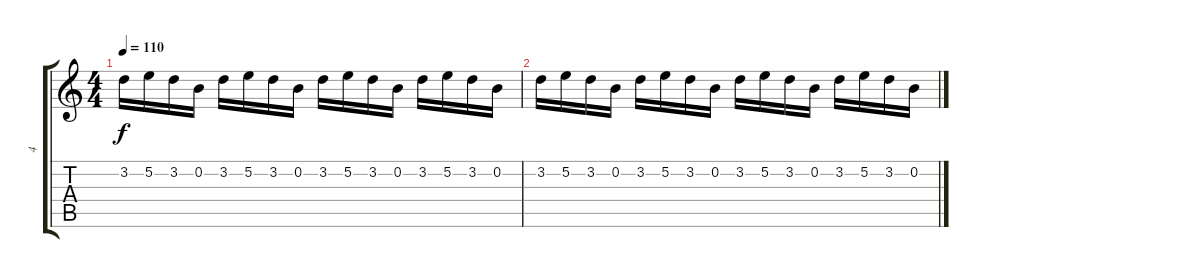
\track ("4" "4") {instrument distortionguitar}
\staff {score tabs}
\tuning (E4 B3 G3 D3 A2 E2) {hide}
\ts (4 4)
\tempo 110
\clef g2
\ks c
3.2.16{dy f} 5.2.16 3.2.16 0.2.16 3.2.16 5.2.16 3.2.16 0.2.16 3.2.16 5.2.16 3.2.16 0.2.16 3.2.16 5.2.16 3.2.16 0.2.16 |
3.2.16 5.2.16 3.2.16 0.2.16 3.2.16 5.2.16 3.2.16 0.2.16 3.2.16 5.2.16 3.2.16 0.2.16 3.2.16 5.2.16 3.2.16 0.2.16
